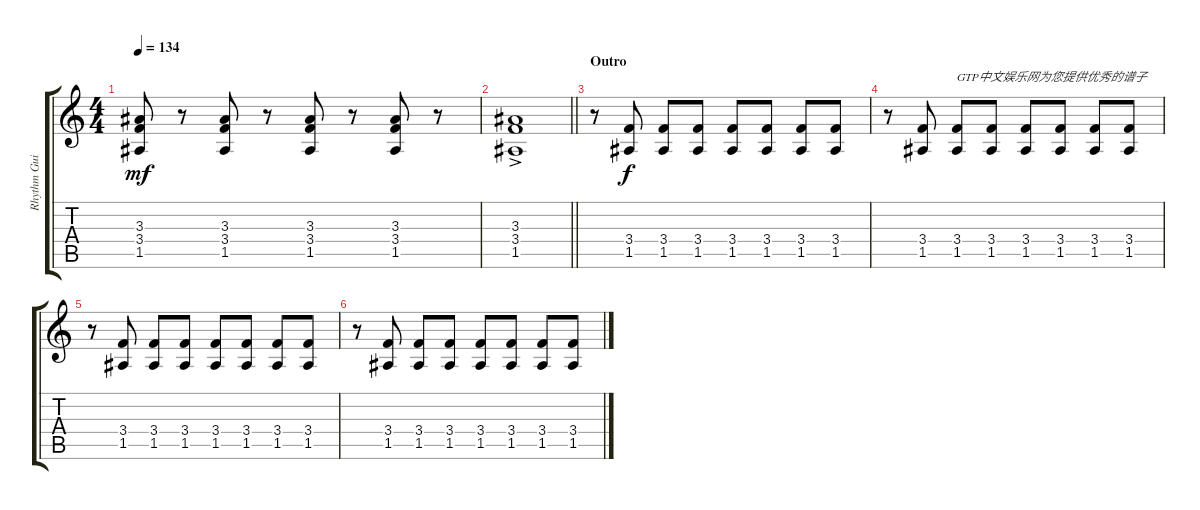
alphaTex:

\track ("Rhythm Guitar" "Rhythm Gui") {instrument distortionguitar}
\staff {score tabs}
\tuning (E4 B3 G3 D3 A2 D2) {hide}
\ts (4 4)
\tempo 134
\clef g2
\ks c
(3.3 3.4 1.5).8{dy mf} r.8 (3.3 3.4 1.5).8 r.8 (3.3 3.4 1.5).8 r.8 (3.3 3.4 1.5).8 r.8 |
\barLineRight lightlight
(3.3 3.4 1.5{ac}).1 |
\section ("" "Outro")
r.8 (3.4 1.5).8{dy f} (3.4 1.5).8 (3.4 1.5).8 (3.4 1.5).8 (3.4 1.5).8 (3.4 1.5).8 (3.4 1.5).8 |
r.8 (3.4 1.5).8 (3.4 1.5).8{txt "GTP中文娱乐网为您提供优秀的谱子"} (3.4 1.5).8 (3.4 1.5).8 (3.4 1.5).8 (3.4 1.5).8 (3.4 1.5).8 |
r.8 (3.4 1.5).8 (3.4 1.5).8 (3.4 1.5).8 (3.4 1.5).8 (3.4 1.5).8 (3.4 1.5).8 (3.4 1.5).8 |
r.8 (3.4 1.5).8 (3.4 1.5).8 (3.4 1.5).8 (3.4 1.5).8 (3.4 1.5).8 (3.4 1.5).8 (3.4 1.5).8
